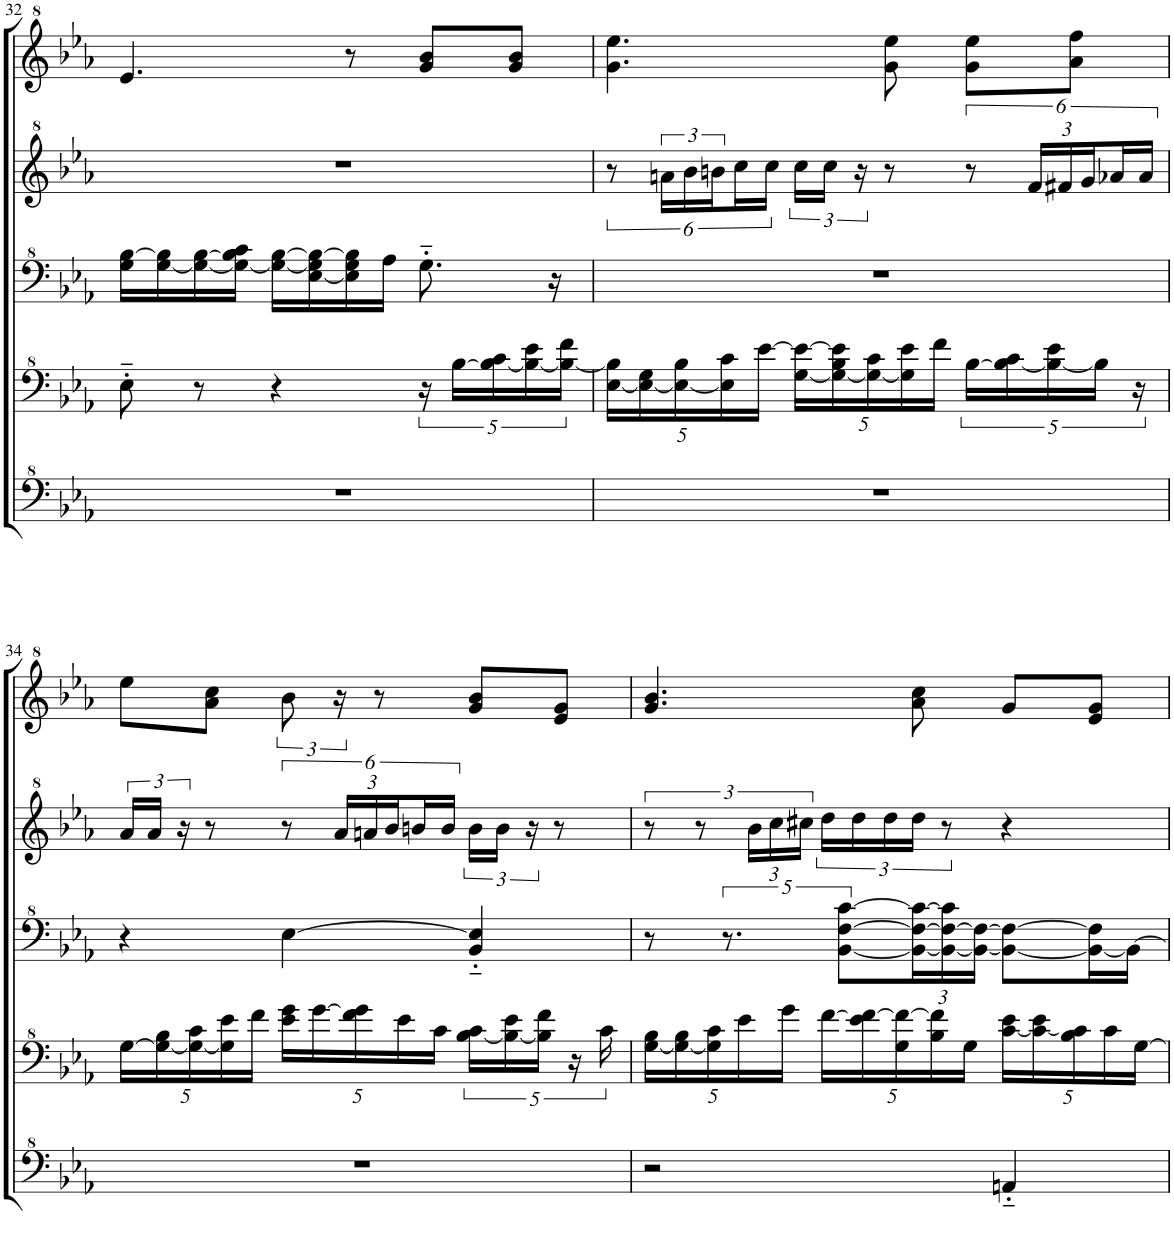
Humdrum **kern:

**kern	**kern	**kern	**kern	**kern
*part1	*part1	*part1	*part1	*part1
*staff5	*staff4	*staff3	*staff2	*staff1
*I"Model III	*	*	*	*
!!LO:PB:g=z
*clefF^4	*clefF^4	*clefF^4	*clefG^2	*clefG^2
*k[b-e-a-]	*k[b-e-a-]	*k[b-e-a-]	*k[b-e-a-]	*k[b-e-a-]
*M3/4	*M3/4	*M3/4	*M3/4	*M3/4
=32	=32	=32	=32	=32
2.r	8e-'~\	16g\ [16b-\LL	2.r	4.ee-/
.	.	[16g\ 16b-\]	.	.
.	8r	16g\_ [16b-\	.	.
.	.	16g\_ 16b-\] 16cc\JJ	.	.
.	4r	16g\_ [16b-\LL	.	.
.	.	[16e-\ 16g\] 16b-\_	.	.
.	.	16e-\] 16g\ 16b-\]	.	8r
.	.	16a-\JJ	.	.
.	20r	8.g'~\	.	8gg/ 8bb-/L
.	[20b-\LL	.	.	.
.	20b-\_ 20cc\	.	.	.
.	.	.	.	8gg/ 8bb-/J
.	20b-\_ 20ee-\	.	.	.
.	.	16r	.	.
.	20b-\_ 20ff\JJ	.	.	.
=33	=33	=33	=33	=33
*	*Xbrackettup	*	*	*
2.r	[20e-\ 20b-\]LL	2.r	12r	4.gg\ 4.eee-\
.	20e-\_ 20g\	.	.	.
.	.	.	36aan\LL	.
.	20e-\_ 20b-\	.	.	.
.	.	.	36bb-\	.
.	.	.	36bbn\	.
.	20e-\] 20cc\	.	.	.
.	.	.	24ccc\	.
.	[20ee-\JJ	.	.	.
.	.	.	24ccc\JJ	.
.	[20g\ 20ee-\_LL	.	24ccc\LL	.
.	.	.	24ccc\JJ	.
.	20g\_ 20b-\ 20ee-\]	.	.	.
.	.	.	24r	.
.	20g\_ 20cc\	.	.	.
.	.	.	8r	8gg\ 8eee-\
.	20g\] 20ee-\	.	.	.
.	20ff\JJ	.	.	.
*	*brackettup	*	*	*
.	[20b-\LL	.	12r	8gg\ 8eee-\L
.	20b-\_ 20cc\	.	.	.
.	.	.	36ff/LL	.
.	20b-\_ 20ee-\	.	.	.
.	.	.	36ff#X/	.
.	.	.	.	8aa-\ 8fff\J
.	.	.	36gg/	.
.	20b-\JJ]	.	.	.
.	.	.	24aa-X/	.
.	20r	.	.	.
.	.	.	24aa-/JJ	.
!!LO:LB:g=z
=34	=34	=34	=34	=34
*	*Xbrackettup	*	*	*
2.r	[20g\LL	4r	24aa-/LL	8eee-\L
.	.	.	24aa-/JJ	.
.	20g\_ 20b-\	.	.	.
.	.	.	24r	.
.	20g\_ 20cc\	.	.	.
.	.	.	8r	8aa-\ 8ccc\J
.	20g\] 20ee-\	.	.	.
.	20ff\JJ	.	.	.
.	20ee-\ 20gg\LL	[4e-\	12r	12bb-\
.	[20gg\	.	.	.
.	.	.	36aa-/LL	24r
.	20ff\ 20gg\]	.	.	.
.	.	.	36aan/	.
.	.	.	.	8r
.	.	.	36bb-/	.
.	20ee-\	.	.	.
.	.	.	24bbn/	.
.	20cc\JJ	.	.	.
.	.	.	24bb/JJ	.
*	*brackettup	*	*	*
.	[20b-\ 20cc\LL	4B-/'~ 4e-/]'~	24bb\LL	8gg/ 8bb-/L
.	.	.	24bb\JJ	.
.	20b-\_ 20ee-\	.	.	.
.	.	.	24r	.
.	20b-\] 20ff\JJ	.	.	.
.	.	.	8r	8ee-/ 8gg/J
.	20r	.	.	.
.	20cc\	.	.	.
=35	=35	=35	=35	=35
*	*Xbrackettup	*	*	*
2r	[20g\ 20b-\LL	8r	12r	4.gg/ 4.bb-/
.	20g\_ 20b-\	.	.	.
.	.	.	12r	.
.	20g\] 20cc\	.	.	.
.	.	10.r	.	.
.	20ee-\	.	.	.
.	.	.	36bb-\LL	.
.	.	.	36ccc\	.
.	20gg\JJ	.	.	.
.	.	.	36ccc#X\JJ	.
.	[20ff\LL	.	24ddd\LL	.
.	.	[10B-\ [10f\ [10cc\L	.	.
.	.	.	24ddd\	.
.	20ee-\ 20ff\_	.	.	.
.	.	.	24ddd\	.
.	20g\ 20ff\_	.	.	.
*	*	*Xbrackettup	*	*
.	.	24B-\_ 24f\_ 24cc\_L	24ddd\JJ	8aa-\ 8ccc\
.	20b-\ 20ff\]	.	.	.
.	.	24B-\_ 24f\_ 24cc\]	12r	.
.	20g\JJ	.	.	.
.	.	24B-\_ 24f\_JJ	.	.
4An'~/	[20cc\ 20ee-\LL	8B-\_ 8f\_L	4r	8gg/L
.	20cc\_ 20ee-\	.	.	.
.	20b-\ 20cc\]	.	.	.
.	.	16B-\_ 16f\]L	.	8ee-/ 8gg/J
.	20cc\	.	.	.
.	.	16B-\JJ_	.	.
.	[20g\JJ	.	.	.
=	=	=	=	=
*-	*-	*-	*-	*-
